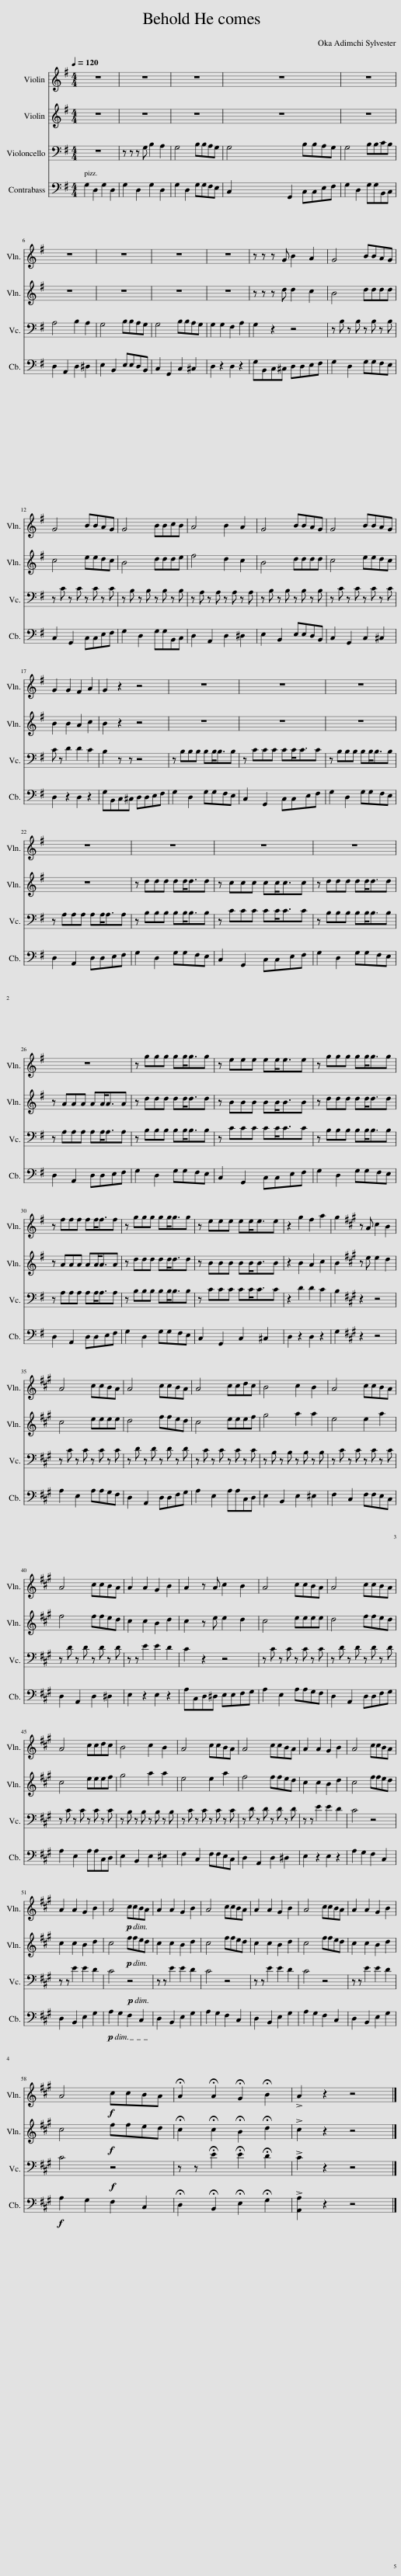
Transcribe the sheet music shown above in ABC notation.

X:1
%%score 1 2 3 4
L:1/8
Q:1/4=120
M:4/4
I:linebreak $
K:G
V:1 treble
V:2 treble
V:3 bass
V:4 bass transpose=-12
V:1
 z8 | z8 | z8 | z8 | z8 |$ %5
 z8 | z8 | z8 | z8 | z z z G B2 A2 | %10
 G4 BBAG |$ G4 BBAG | G4 BBcB | A4 B2 A2 | G4 BBAG | %15
 G4 BBAG |$ G2 G2 F2 A2 | G2 z2 z4 | z8 | z8 | %20
 z8 |$ z8 | z8 | z8 | z8 |$ %25
 z8 | z ggg gg<gg | z eee ee<ee | z ggg gg<gg |$ z fff ff<ff | %30
 z ggg gg<gg | z eee ee<ee | z2 g2 f2 a2 | g2 z A ^c2 B2 |$ A4 ^ccBA | %35
 A4 ^ccBA | A4 ^ccdc | B4 ^c2 B2 | A4 ^ccBA |$ A4 ^ccBA | %40
 A2 A2 ^G2 B2 | A2 z A ^c2 B2 | A4 ^ccBA | A4 ^ccBA |$ A4 ^ccdc | %45
 B4 ^c2 B2 | A4 ^ccBA | A4 ^ccBA | A2 A2 ^G2 B2 | A4 ^ccBA |$ %50
 A2 A2 ^G2 B2 | A4!p! ^ccBA | A2 A2 ^G2 B2 | A4 ^ccBA | A2 A2 ^G2 B2 | %55
 A4 ^ccBA | A2 A2 ^G2 B2 |$ A4!f! ^ccBA | !fermata!A2 !fermata!A2 !fermata!^G2 !fermata!B2 | !>!A2 z2 z4 |] %60
V:2
 z8 | z8 | z8 | z8 | z8 |$ %5
 z8 | z8 | z8 | z8 | z z z d d2 c2 | %10
 B4 dddd |$ c4 eedc | B4 ddde | f4 d2 c2 | B4 dddd | %15
 c4 eedc |$ B2 B2 A2 c2 | B2 z2 z4 | z8 | z8 | %20
 z8 |$ z8 | z ddd dd<dd | z ccc cc<cc | z ddd dd<dd |$ %25
 z AAA AA<AA | z ddd dd<dd | z BBB BB<BB | z ddd dd<dd |$ z AAA AA<AA | %30
 z ddd dd<dd | z BBB BB<BB | z2 B2 A2 c2 | B2 z e e2 d2 |$ ^c4 eeee | %35
 d4 ffed | ^c4 eeef | ^g4 a2 a2 | e4 e2 a2 |$ f4 ffed | %40
 ^c2 c2 B2 d2 | ^c2 z e e2 d2 | ^c4 eeee | d4 ffed |$ ^c4 eeef | %45
 ^g4 a2 a2 | e4 e2 a2 | f4 ffed | ^c2 c2 B2 d2 | ^c4 ffed |$ %50
 ^c2 c2 B2 d2 | ^c4!p! ffed | ^c2 c2 B2 d2 | ^c4 ffed | ^c2 c2 B2 d2 | %55
 ^c4 ffed | ^c2 c2 B2 d2 |$ ^c4!f! ffed | !fermata!^c2 !fermata!c2 !fermata!B2 !fermata!d2 | !>!^c2 z2 z4 |] %60
V:3
 z8 | z z z G, B,2 A,2 | G,4 B,B,A,G, | G,4 B,B,A,G, | G,4 B,B,CB, |$ %5
 A,4 B,2 A,2 | G,4 B,B,A,G, | G,4 B,B,A,G, | G,2 G,2 F,2 A,2 | G,2 z2 z4 | %10
 z B, z B, z B, z B, |$ z C z C z C z C | z B, z B, z B, z B, | z A, z A, z A, z A, | z B, z B, z B, z B, | %15
 z C z C z C z C |$ C z D2 D2 C2 | B,2 z z z4 | z B,B,B, B,B,<B,B, | z CCC CC<CC | %20
 z B,B,B, B,B,<B,B, |$ z A,A,A, A,A,<A,A, | z B,B,B, B,B,<B,B, | z CCC CC<CC | z B,B,B, B,B,<B,B, |$ %25
 z A,A,A, A,A,<A,A, | z B,B,B, B,B,<B,B, | z CCC CC<CC | z B,B,B, B,B,<B,B, |$ z A,A,A, A,A,<A,A, | %30
 z B,B,B, B,B,<B,B, | z CCC CC<CC | z2 D2 D2 C2 | B,2 z2 z4 |$ z ^C z C z C z C | %35
 z D z D z D z D | z ^C z C z C z C | z B, z B, z B, z B, | z ^C z C z C z C |$ z D z D z D z D | %40
 z z E2 E2 D2 | ^C2 z2 z4 | z ^C z C z C z C | z D z D z D z D |$ z ^C z C z C z C | %45
 z B, z B, z B, z B, | z ^C z C z C z C | z D z D z D z D | z z E2 E2 D2 | ^C4 z4 |$ %50
 z z E2 E2 D2 | ^C4!p! z4 | z z E2 E2 D2 | ^C4 z4 | z z E2 E2 D2 | %55
 ^C4 z4 | z z E2 E2 D2 |$ ^C4!f! z4 | z z !fermata!E2 !fermata!E2 !fermata!D2 | !>!^C2 z2 z4 |] %60
V:4
 G,2 D,2 G,2 D,2 | G,2 D,2 G,2 D,2 | G,2 D,2 G,G,F,E, | C,2 G,,2 C,C,E,F, | G,2 D,2 G,G,B,,C, |$ %5
 D,2 A,,2 D,2 ^D,2 | E,2 B,,2 E,E,D,B,, | C,2 G,,2 C,2 ^C,2 | D,2 z2 D,2 z2 | G,B,,C,^C, D,D,E,F, | %10
 G,2 D,2 G,G,F,E, |$ C,2 G,,2 C,C,E,F, | G,2 D,2 G,G,B,,C, | D,2 A,,2 D,2 ^D,2 | E,2 B,,2 E,E,D,B,, | %15
 C,2 G,,2 C,2 ^C,2 |$ D,2 z2 D,2 z2 | G,B,,C,^C, D,D,E,F, | G,2 D,2 G,G,F,E, | C,2 G,,2 C,C,E,F, | %20
 G,2 D,2 G,G,F,E, |$ D,2 A,,2 D,D,E,F, | G,2 D,2 G,G,F,E, | C,2 G,,2 C,C,E,F, | G,2 D,2 G,G,F,E, |$ %25
 D,2 A,,2 D,D,E,F, | G,2 D,2 G,G,F,E, | C,2 G,,2 C,C,E,F, | G,2 D,2 G,G,F,E, |$ D,2 A,,2 D,D,E,F, | %30
 G,2 D,2 G,G,F,E, | C,2 G,,2 C,2 ^C,2 | D,2 z2 D,2 z2 | G,2 z2 z4 |$ A,2 E,2 A,A,^G,F, | %35
 D,2 A,,2 D,D,F,^G, | A,2 E,2 A,A,^C,D, | E,2 B,,2 E,2 ^E,2 | F,2 ^C,2 F,F,E,C, |$ D,2 A,,2 D,2 ^D,2 | %40
 E,2 z2 E,2 z2 | A,^C,D,^D, E,E,F,^G, | A,2 E,2 A,A,^G,F, | D,2 A,,2 D,D,F,^G, |$ A,2 E,2 A,A,^C,D, | %45
 E,2 B,,2 E,2 ^E,2 | F,2 ^C,2 F,F,E,C, | D,2 A,,2 D,2 ^D,2 | E,2 z2 E,2 z2 | A,2 ^G,2 F,2 ^C,2 |$ %50
 D,2 B,,2 E,2 ^G,2 |!p! A,2 ^G,2 F,2 ^C,2 | D,2 B,,2 E,2 ^G,2 | A,2 ^G,2 F,2 ^C,2 | D,2 B,,2 E,2 ^G,2 | %55
 A,2 ^G,2 F,2 ^C,2 | D,2 B,,2 E,2 ^G,2 |$!f! A,2 ^G,2 F,2 ^C,2 | !fermata!D,2 !fermata!B,,2 !fermata!E,2 !fermata!^G,2 | !>![A,,A,]2 z2 z4 |] %60
